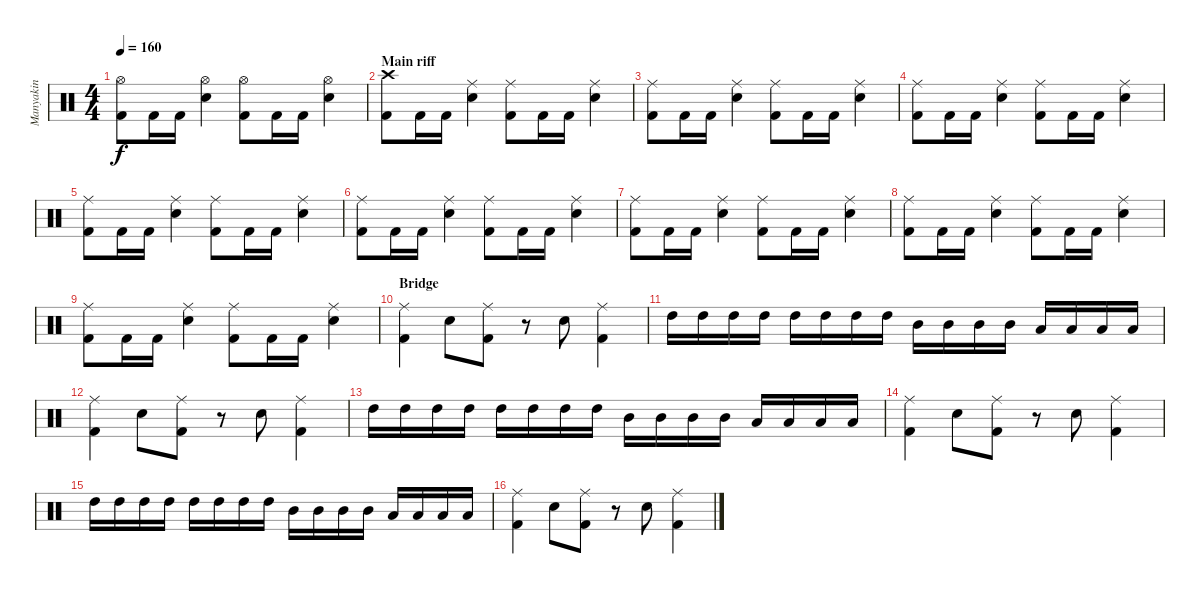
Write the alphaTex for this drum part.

\track ("Manyakin" "Manyakin") {instrument percussion}
\staff {score}
\articulation defaults
\ts (4 4)
\tempo 160
\clef neutral
\ks c
("Kick (hit) 2" "Hi-Hat (open)").8{dy f} "Kick (hit) 2".16 "Kick (hit) 2".16 ("Snare (hit) 2" "Hi-Hat (open)").4 ("Kick (hit) 2" "Hi-Hat (open)").8 "Kick (hit) 2".16 "Kick (hit) 2".16 ("Snare (hit) 2" "Hi-Hat (open)").4 |
\section ("" "Main riff")
("Kick (hit) 2" "Crash high (hit)").8 "Kick (hit) 2".16 "Kick (hit) 2".16 ("Snare (hit) 2" "Ride (middle)").4 ("Kick (hit) 2" "Ride (middle)").8 "Kick (hit) 2".16 "Kick (hit) 2".16 ("Snare (hit) 2" "Ride (middle)").4 |
("Kick (hit) 2" "Ride (middle)").8 "Kick (hit) 2".16 "Kick (hit) 2".16 ("Snare (hit) 2" "Ride (middle)").4 ("Kick (hit) 2" "Ride (middle)").8 "Kick (hit) 2".16 "Kick (hit) 2".16 ("Snare (hit) 2" "Ride (middle)").4 |
("Kick (hit) 2" "Ride (middle)").8 "Kick (hit) 2".16 "Kick (hit) 2".16 ("Snare (hit) 2" "Ride (middle)").4 ("Kick (hit) 2" "Ride (middle)").8 "Kick (hit) 2".16 "Kick (hit) 2".16 ("Snare (hit) 2" "Ride (middle)").4 |
("Kick (hit) 2" "Ride (middle)").8 "Kick (hit) 2".16 "Kick (hit) 2".16 ("Snare (hit) 2" "Ride (middle)").4 ("Kick (hit) 2" "Ride (middle)").8 "Kick (hit) 2".16 "Kick (hit) 2".16 ("Snare (hit) 2" "Ride (middle)").4 |
("Kick (hit) 2" "Ride (middle)").8 "Kick (hit) 2".16 "Kick (hit) 2".16 ("Snare (hit) 2" "Ride (middle)").4 ("Kick (hit) 2" "Ride (middle)").8 "Kick (hit) 2".16 "Kick (hit) 2".16 ("Snare (hit) 2" "Ride (middle)").4 |
("Kick (hit) 2" "Ride (middle)").8 "Kick (hit) 2".16 "Kick (hit) 2".16 ("Snare (hit) 2" "Ride (middle)").4 ("Kick (hit) 2" "Ride (middle)").8 "Kick (hit) 2".16 "Kick (hit) 2".16 ("Snare (hit) 2" "Ride (middle)").4 |
("Kick (hit) 2" "Ride (middle)").8 "Kick (hit) 2".16 "Kick (hit) 2".16 ("Snare (hit) 2" "Ride (middle)").4 ("Kick (hit) 2" "Ride (middle)").8 "Kick (hit) 2".16 "Kick (hit) 2".16 ("Snare (hit) 2" "Ride (middle)").4 |
("Kick (hit) 2" "Ride (middle)").8 "Kick (hit) 2".16 "Kick (hit) 2".16 ("Snare (hit) 2" "Ride (middle)").4 ("Kick (hit) 2" "Ride (middle)").8 "Kick (hit) 2".16 "Kick (hit) 2".16 ("Snare (hit) 2" "Ride (middle)").4 |
\section ("" "Bridge")
("Kick (hit) 2" "Ride (middle)").4 "Snare (hit) 2".8 ("Kick (hit) 2" "Ride (middle)").8 r.8 "Snare (hit) 2".8 ("Kick (hit) 2" "Ride (middle)").4 |
"High Tom (hit)".16 "High Tom (hit)".16 "High Tom (hit)".16 "High Tom (hit)".16 "High Tom (hit)".16 "High Tom (hit)".16 "High Tom (hit)".16 "High Tom (hit)".16 "Mid Tom (hit)".16 "Mid Tom (hit)".16 "Mid Tom (hit)".16 "Mid Tom (hit)".16 "Low Tom (hit)".16 "Low Tom (hit)".16 "Low Tom (hit)".16 "Low Tom (hit)".16 |
("Kick (hit) 2" "Ride (middle)").4 "Snare (hit) 2".8 ("Kick (hit) 2" "Ride (middle)").8 r.8 "Snare (hit) 2".8 ("Kick (hit) 2" "Ride (middle)").4 |
"High Tom (hit)".16 "High Tom (hit)".16 "High Tom (hit)".16 "High Tom (hit)".16 "High Tom (hit)".16 "High Tom (hit)".16 "High Tom (hit)".16 "High Tom (hit)".16 "Mid Tom (hit)".16 "Mid Tom (hit)".16 "Mid Tom (hit)".16 "Mid Tom (hit)".16 "Low Tom (hit)".16 "Low Tom (hit)".16 "Low Tom (hit)".16 "Low Tom (hit)".16 |
("Kick (hit) 2" "Ride (middle)").4 "Snare (hit) 2".8 ("Kick (hit) 2" "Ride (middle)").8 r.8 "Snare (hit) 2".8 ("Kick (hit) 2" "Ride (middle)").4 |
"High Tom (hit)".16 "High Tom (hit)".16 "High Tom (hit)".16 "High Tom (hit)".16 "High Tom (hit)".16 "High Tom (hit)".16 "High Tom (hit)".16 "High Tom (hit)".16 "Mid Tom (hit)".16 "Mid Tom (hit)".16 "Mid Tom (hit)".16 "Mid Tom (hit)".16 "Low Tom (hit)".16 "Low Tom (hit)".16 "Low Tom (hit)".16 "Low Tom (hit)".16 |
("Kick (hit) 2" "Ride (middle)").4 "Snare (hit) 2".8 ("Kick (hit) 2" "Ride (middle)").8 r.8 "Snare (hit) 2".8 ("Kick (hit) 2" "Ride (middle)").4
